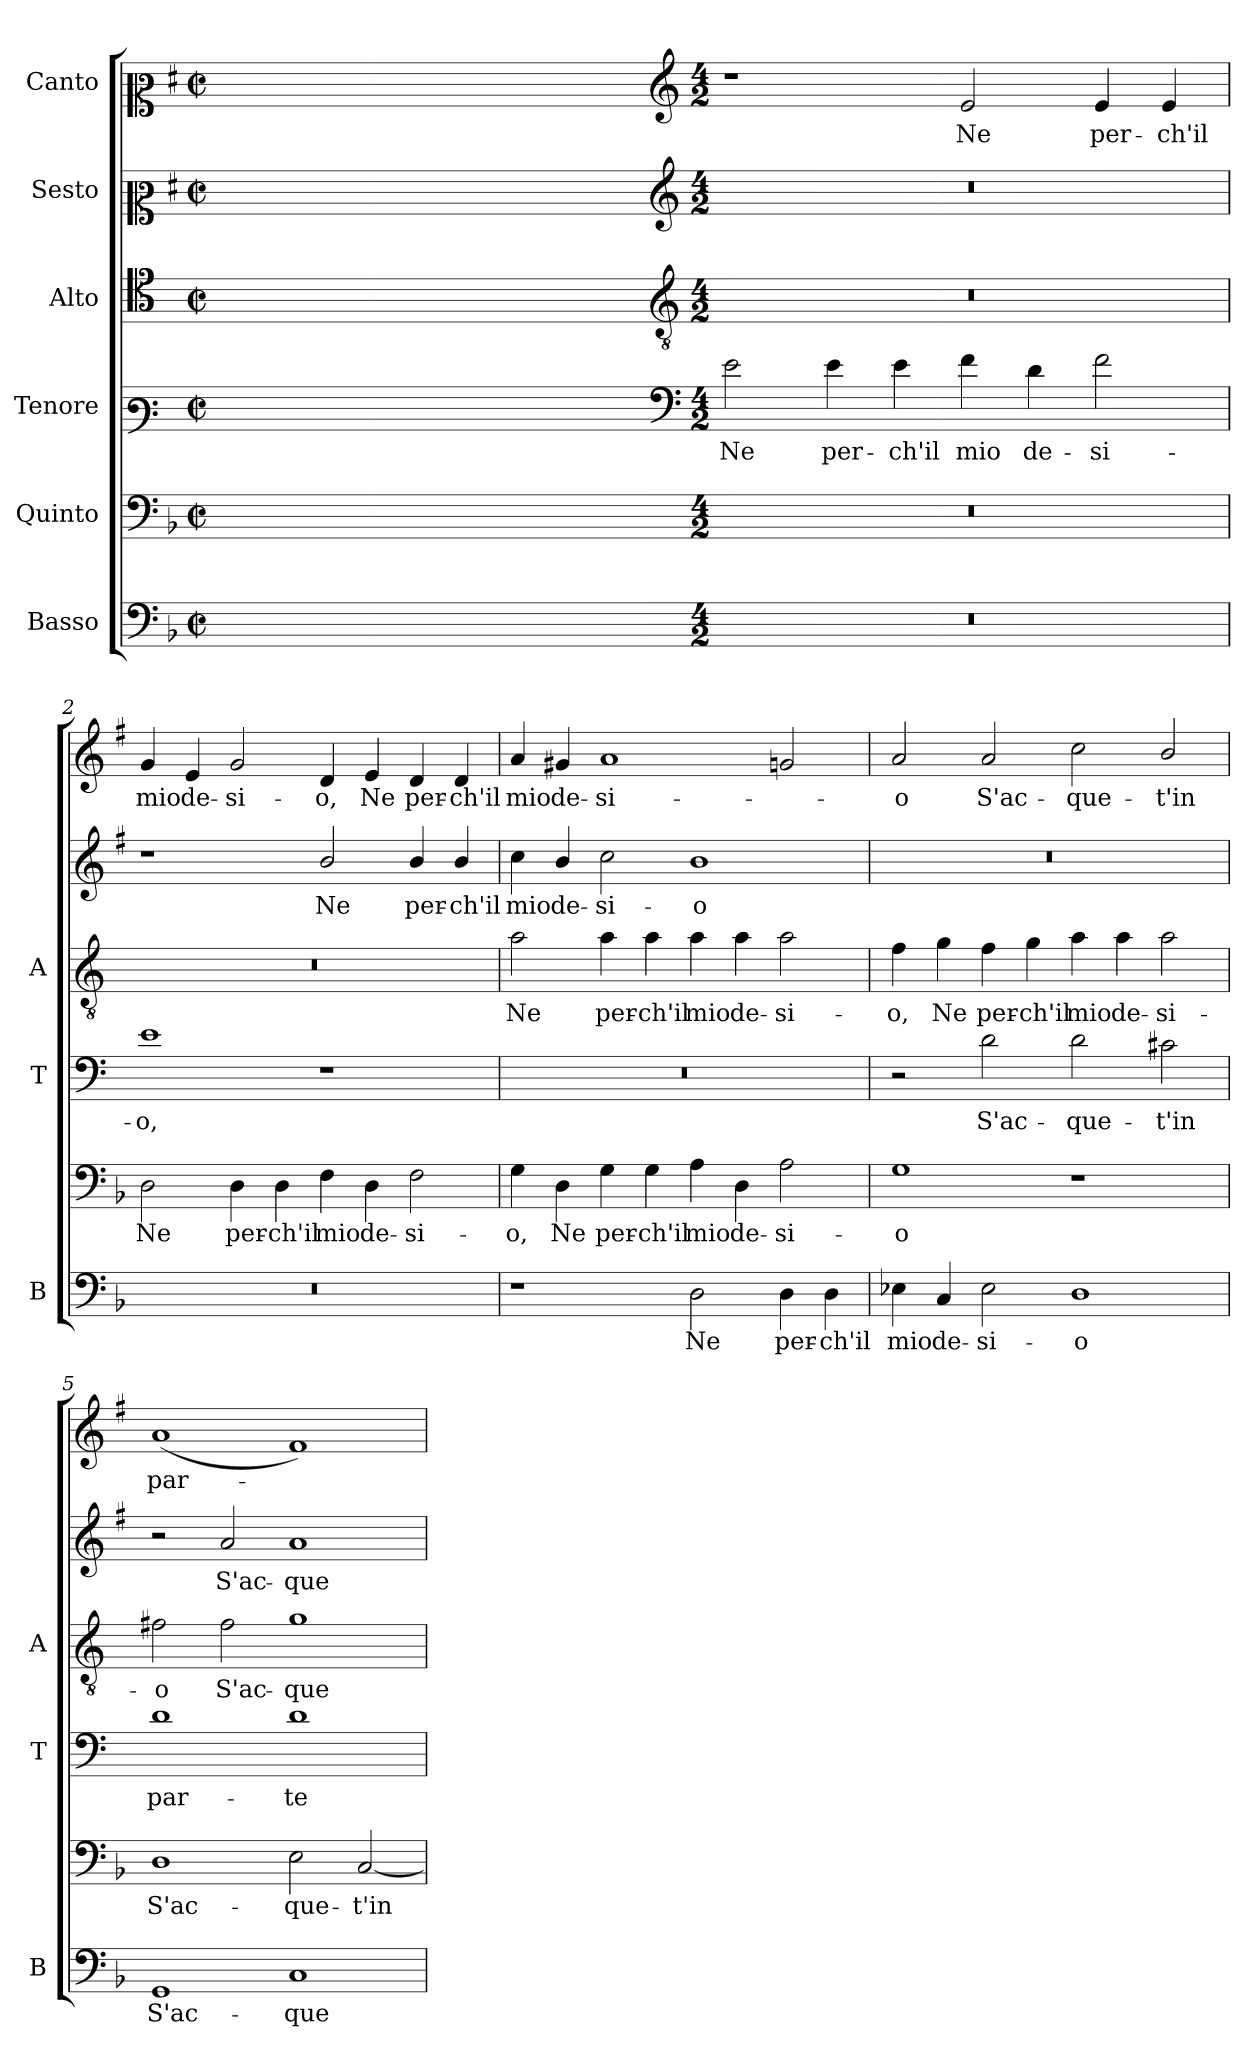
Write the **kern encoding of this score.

**kern	**text	**kern	**text	**kern	**text	**kern	**text	**kern	**text	**kern	**text
*part6	*part6	*part5	*part5	*part4	*part4	*part3	*part3	*part2	*part2	*part1	*part1
*staff6	*staff6	*staff5	*staff5	*staff4	*staff4	*staff3	*staff3	*staff2	*staff2	*staff1	*staff1
*I"Basso	*	*I"Quinto	*	*I"Tenore	*	*I"Alto	*	*I"Sesto	*	*I"Canto	*
*I'B	*	*	*	*I'T	*	*I'A	*	*	*	*	*
*clefF4	*	*clefF4	*	*clefF3	*	*clefC4	*	*clefC2	*	*clefC2	*
*	*	*	*	*ITrd4c7	*	*ITrd4c7	*	*ITrd1c2	*	*ITrd1c2	*
*k[b-]	*	*k[b-]	*	*k[b-]	*	*k[b-]	*	*k[b-]	*	*k[b-]	*
*F:	*	*F:	*	*F:	*	*F:	*	*F:	*	*F:	*
*M2/2	*	*M2/2	*	*M2/2	*	*M2/2	*	*M2/2	*	*M2/2	*
*met(c|)	*	*met(c|)	*	*met(c|)	*	*met(c|)	*	*met(c|)	*	*met(c|)	*
=	=	=	=	=	=	=	=	=	=	=	=
1ryy	.	1ryy	.	1ryy	.	1ryy	.	1ryy	.	1ryy	.
=1X-	=1X-	=1X-	=1X-	=1X-	=1X-	=1X-	=1X-	=1X-	=1X-	=1X-	=1X-
4ryy	.	4ryy	.	4ryy	.	4ryy	.	4ryy	.	4ryy	.
4ryy	.	4ryy	.	4ryy	.	4ryy	.	4ryy	.	4ryy	.
4ryy	.	4ryy	.	4ryy	.	4ryy	.	4ryy	.	4ryy	.
4ryy	.	4ryy	.	4ryy	.	4ryy	.	4ryy	.	4ryy	.
=1-	=1-	=1-	=1-	=1-	=1-	=1-	=1-	=1-	=1-	=1-	=1-
*	*	*	*	*clefF4	*	*clefGv2	*	*clefG2	*	*clefG2	*
*M4/2	*	*M4/2	*	*M4/2	*	*M4/2	*	*M4/2	*	*M4/2	*
!	!	!	!	!	!LO:LY:b	!	!	!	!	!	!
0r	.	0r	.	2A\	Ne	0r	.	0r	.	1r	.
!	!	!	!	!	!LO:LY:b	!	!	!	!	!	!
.	.	.	.	4A\	per-	.	.	.	.	.	.
!	!	!	!	!	!LO:LY:b	!	!	!	!	!	!
.	.	.	.	4A\	-ch'il	.	.	.	.	.	.
!	!	!	!	!	!LO:LY:b	!	!	!	!	!	!LO:LY:b
.	.	.	.	4B-\	mio	.	.	.	.	2d/	Ne
!	!	!	!	!	!LO:LY:b	!	!	!	!	!	!
.	.	.	.	4G\	de-	.	.	.	.	.	.
!	!	!	!	!	!LO:LY:b	!	!	!	!	!	!LO:LY:b
.	.	.	.	2B-\	-si-	.	.	.	.	4d/	per-
!	!	!	!	!	!	!	!	!	!	!	!LO:LY:b
.	.	.	.	.	.	.	.	.	.	4d/	-ch'il
=2	=2	=2	=2	=2	=2	=2	=2	=2	=2	=2	=2
!	!	!	!LO:LY:b	!	!LO:LY:b	!	!	!	!	!	!LO:LY:b
0r	.	2D\	Ne	1A	-o,	0r	.	1r	.	4f/	mio
!	!	!	!	!	!	!	!	!	!	!	!LO:LY:b
.	.	.	.	.	.	.	.	.	.	4d/	de-
!	!	!	!LO:LY:b	!	!	!	!	!	!	!	!LO:LY:b
.	.	4D\	per-	.	.	.	.	.	.	2f/	-si-
!	!	!	!LO:LY:b	!	!	!	!	!	!	!	!
.	.	4D\	-ch'il	.	.	.	.	.	.	.	.
!	!	!	!LO:LY:b	!	!	!	!	!	!LO:LY:b	!	!LO:LY:b
.	.	4F\	mio	1r	.	.	.	2a/	Ne	4c/	-o,
!	!	!	!LO:LY:b	!	!	!	!	!	!	!	!LO:LY:b
.	.	4D\	de-	.	.	.	.	.	.	4d/	Ne
!	!	!	!LO:LY:b	!	!	!	!	!	!LO:LY:b	!	!LO:LY:b
.	.	2F\	-si-	.	.	.	.	4a/	per-	4c/	per-
!	!	!	!	!	!	!	!	!	!LO:LY:b	!	!LO:LY:b
.	.	.	.	.	.	.	.	4a/	-ch'il	4c/	-ch'il
=3	=3	=3	=3	=3	=3	=3	=3	=3	=3	=3	=3
!	!	!	!LO:LY:b	!	!	!	!LO:LY:b	!	!LO:LY:b	!	!LO:LY:b
1r	.	4G\	-o,	0r	.	2d\	Ne	4b-\	mio	4g/	mio
!	!	!	!LO:LY:b	!	!	!	!	!	!LO:LY:b	!	!LO:LY:b
.	.	4D\	Ne	.	.	.	.	4a/	de-	4f#X/	de-
!	!	!	!LO:LY:b	!	!	!	!LO:LY:b	!	!LO:LY:b	!	!LO:LY:b
.	.	4G\	per-	.	.	4d\	per-	2b-\	-si-	1g	-si-
!	!	!	!LO:LY:b	!	!	!	!LO:LY:b	!	!	!	!
.	.	4G\	-ch'il	.	.	4d\	-ch'il	.	.	.	.
!	!LO:LY:b	!	!LO:LY:b	!	!	!	!LO:LY:b	!	!LO:LY:b	!	!
2D\	Ne	4A\	mio	.	.	4d\	mio	1a	-o	.	.
!	!	!	!LO:LY:b	!	!	!	!LO:LY:b	!	!	!	!
.	.	4D\	de-	.	.	4d\	de-	.	.	.	.
!	!LO:LY:b	!	!LO:LY:b	!	!	!	!LO:LY:b	!	!	!	!
4D\	per-	2A\	-si-	.	.	2d\	-si-	.	.	2fn/	.
!	!LO:LY:b	!	!	!	!	!	!	!	!	!	!
4D\	-ch'il	.	.	.	.	.	.	.	.	.	.
!!LO:LB:g=z
=4	=4	=4	=4	=4	=4	=4	=4	=4	=4	=4	=4
!	!LO:LY:b	!	!LO:LY:b	!	!	!	!LO:LY:b	!	!	!	!LO:LY:b
4E-X\	mio	1G	-o	2r	.	4B-\	-o,	0r	.	2g/	-o
!	!LO:LY:b	!	!	!	!	!	!LO:LY:b	!	!	!	!
4C/	de-	.	.	.	.	4c\	Ne	.	.	.	.
!	!LO:LY:b	!	!	!	!LO:LY:b	!	!LO:LY:b	!	!	!	!LO:LY:b
2E-\	-si-	.	.	2G\	S'ac-	4B-\	per-	.	.	2g/	S'ac-
!	!	!	!	!	!	!	!LO:LY:b	!	!	!	!
.	.	.	.	.	.	4c\	-ch'il	.	.	.	.
!	!LO:LY:b	!	!	!	!LO:LY:b	!	!LO:LY:b	!	!	!	!LO:LY:b
1D	-o	1r	.	2G\	-que-	4d\	mio	.	.	2b-\	-que-
!	!	!	!	!	!	!	!LO:LY:b	!	!	!	!
.	.	.	.	.	.	4d\	de-	.	.	.	.
!	!	!	!	!	!LO:LY:b	!	!LO:LY:b	!	!	!	!LO:LY:b
.	.	.	.	2F#X\	-t'in	2d\	-si-	.	.	2a/	-t'in
=5	=5	=5	=5	=5	=5	=5	=5	=5	=5	=5	=5
!	!LO:LY:b	!	!LO:LY:b	!	!LO:LY:b	!	!LO:LY:b	!	!	!	!LO:LY:b
1GG	S'ac-	1D	S'ac-	1G	par-	2Bn\	-o	2r	.	(<1g	par-
!	!	!	!	!	!	!	!LO:LY:b	!	!LO:LY:b	!	!
.	.	.	.	.	.	2B\	S'ac-	2g/	S'ac-	.	.
!	!LO:LY:b	!	!LO:LY:b	!	!LO:LY:b	!	!LO:LY:b	!	!LO:LY:b	!	!
1C	-que-	2E\	-que-	1G	-te	1c	-que-	1g	-que-	1e)	.
!	!	!	!LO:LY:b	!	!	!	!	!	!	!	!
.	.	[2C/	-t'in	.	.	.	.	.	.	.	.
=	=	=	=	=	=	=	=	=	=	=	=
*-	*-	*-	*-	*-	*-	*-	*-	*-	*-	*-	*-
